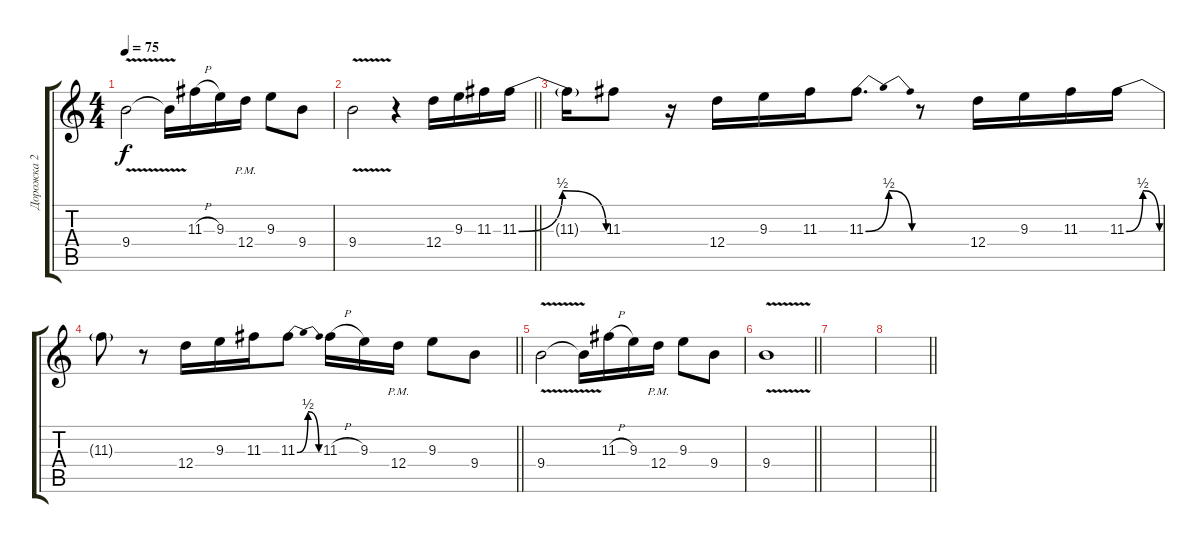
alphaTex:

\track ("Дорожка 2" "Дорожка 2") {instrument acousticguitarsteel}
\staff {score tabs}
\tuning (E4 B3 G3 D3 A2 E2) {hide}
\ts (4 4)
\tempo 75
\clef g2
\ks c
9.4{v}.2{dy f} 9.4{t}.16 11.3{h}.16 9.3.16 12.4{pm}.16 9.3.8 9.4.8 |
\barLineRight lightlight
9.4{v}.2 r.4 12.4.16 9.3.16 11.3.16 11.3{be (bendrelease 0 0 31 2 31 2 60 0)}.16 |
11.3{t}.16 11.3.8 r.16 12.4.16 9.3.16 11.3.16 11.3{be (bendrelease 0 0 31 2 31 2 60 0)}.8{d} r.8 12.4.16 9.3.16 11.3.16 11.3{be (bendrelease 0 0 31 2 31 2 60 0)}.16 |
\barLineRight lightlight
11.3{t}.8 r.8 12.4.16 9.3.16 11.3.16 11.3{be (bendrelease 0 0 31 2 31 2 60 0)}.8 11.3{h}.16 9.3.16 12.4{pm}.16 9.3.8 9.4.8 |
9.4{v}.2 9.4{t}.16 11.3{h}.16 9.3.16 12.4{pm}.16 9.3.8 9.4.8 |
\barLineRight lightlight
9.4{v}.1 |
|
\barLineRight lightlight
